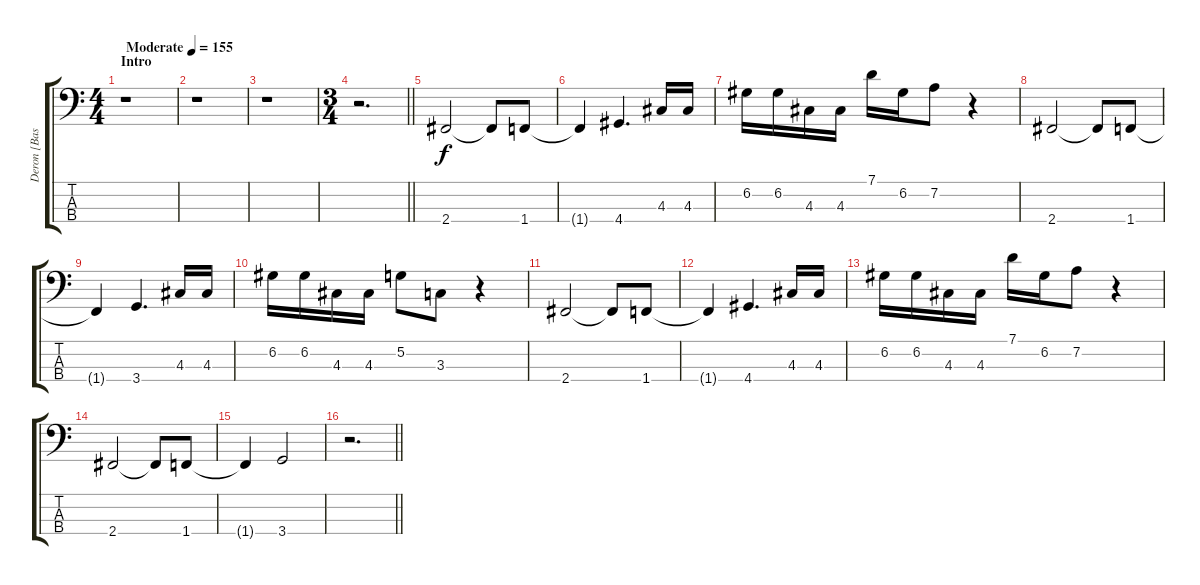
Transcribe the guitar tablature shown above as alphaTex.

\track ("Deron [Bass]" "Deron [Bas") {instrument electricbasspick}
\staff {score tabs}
\tuning (G2 D2 A1 E1) {hide}
\ts (4 4)
\section ("" "Intro")
\tempo (155 "Moderate")
\clef f4
\ks c
r.1{dy f instrument electricbasspick} |
r.1 |
r.1 |
\ts (3 4)
\barLineRight lightlight
r.2{d} |
\section ("" "")
2.4.2 2.4{t}.8 1.4.8 |
1.4{t}.4 4.4.4{d} 4.3.16 4.3.16 |
6.2.16 6.2.16 4.3.16 4.3.16 7.1.16 6.2.16 7.2.8 r.4 |
2.4.2 2.4{t}.8 1.4.8 |
1.4{t}.4 3.4.4{d} 4.3.16 4.3.16 |
6.2.16 6.2.16 4.3.16 4.3.16 5.2.8 3.3.8 r.4 |
2.4.2 2.4{t}.8 1.4.8 |
1.4{t}.4 4.4.4{d} 4.3.16 4.3.16 |
6.2.16 6.2.16 4.3.16 4.3.16 7.1.16 6.2.16 7.2.8 r.4 |
2.4.2 2.4{t}.8 1.4.8 |
1.4{t}.4 3.4.2 |
\barLineRight lightlight
r.2{d}
